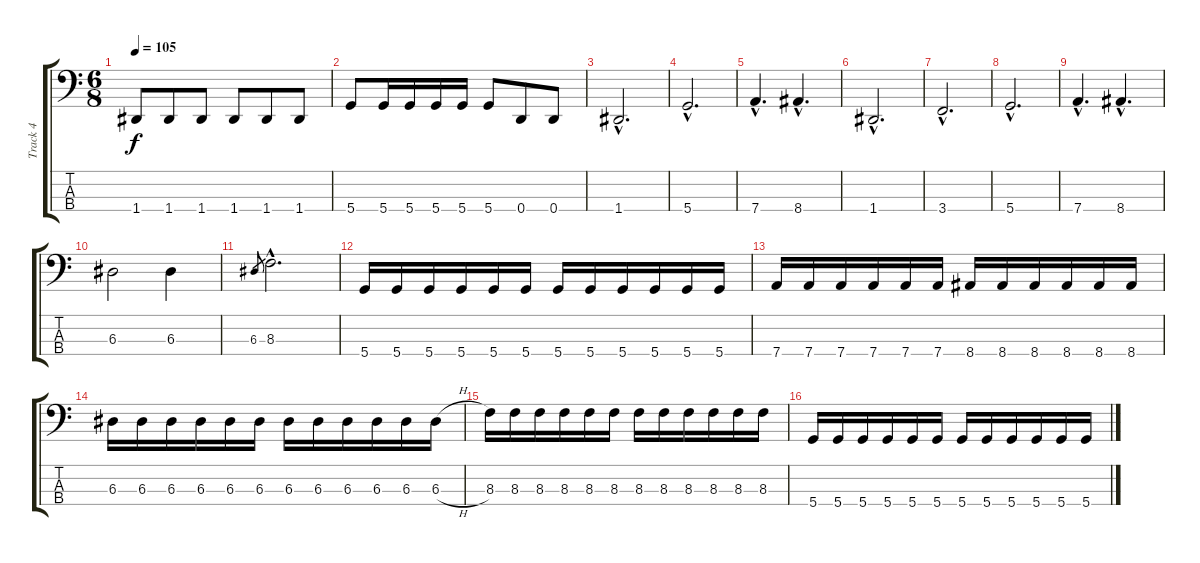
\track ("Track 4" "Track 4") {instrument electricbassfinger}
\staff {score tabs}
\tuning (G2 D2 A1 D1) {hide}
\ts (6 8)
\tempo 105
\clef f4
\ks c
1.4.8{dy f} 1.4.8 1.4.8 1.4.8 1.4.8 1.4.8 |
5.4.8 5.4.16 5.4.16 5.4.16 5.4.16 5.4.8 0.4.8 0.4.8 |
1.4{hac}.2{d} |
5.4{hac}.2{d} |
7.4{hac}.4{d} 8.4{hac}.4{d} |
1.4{hac}.2{d} |
3.4{hac}.2{d} |
5.4{hac}.2{d} |
7.4{hac}.4{d} 8.4{hac}.4{d} |
6.3.2 6.3.4 |
6.3.8{gr} 8.3{hac}.2{d} |
5.4.16 5.4.16 5.4.16 5.4.16 5.4.16 5.4.16 5.4.16 5.4.16 5.4.16 5.4.16 5.4.16 5.4.16 |
7.4.16 7.4.16 7.4.16 7.4.16 7.4.16 7.4.16 8.4.16 8.4.16 8.4.16 8.4.16 8.4.16 8.4.16 |
6.3.16 6.3.16 6.3.16 6.3.16 6.3.16 6.3.16 6.3.16 6.3.16 6.3.16 6.3.16 6.3.16 6.3{h}.16 |
8.3.16 8.3.16 8.3.16 8.3.16 8.3.16 8.3.16 8.3.16 8.3.16 8.3.16 8.3.16 8.3.16 8.3.16 |
5.4.16 5.4.16 5.4.16 5.4.16 5.4.16 5.4.16 5.4.16 5.4.16 5.4.16 5.4.16 5.4.16 5.4.16
